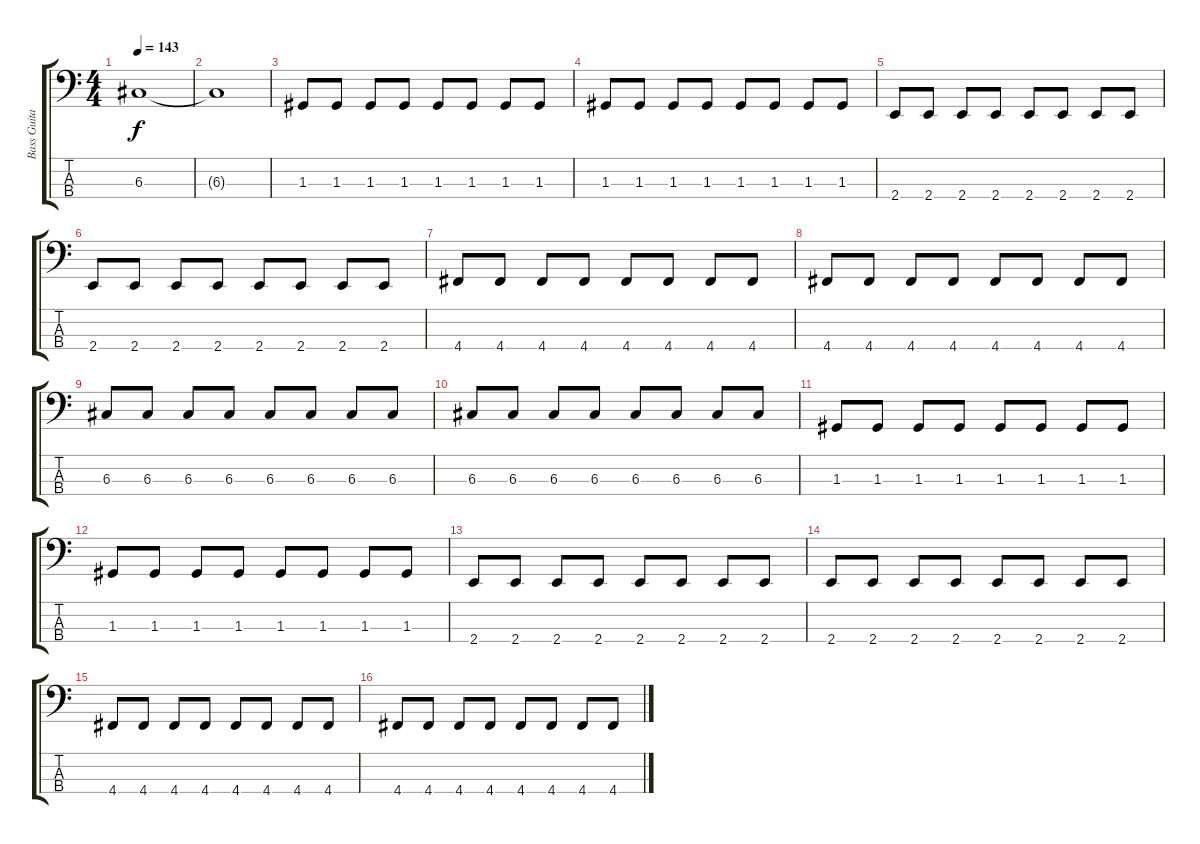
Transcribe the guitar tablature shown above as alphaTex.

\track ("Bass Guitar" "Bass Guita") {instrument electricbassfinger}
\staff {score tabs}
\tuning (F2 C2 G1 D1) {hide}
\ts (4 4)
\tempo 143
\clef f4
\ks c
6.3.1{dy f} |
6.3{t}.1 |
1.3.8 1.3.8 1.3.8 1.3.8 1.3.8 1.3.8 1.3.8 1.3.8 |
1.3.8 1.3.8 1.3.8 1.3.8 1.3.8 1.3.8 1.3.8 1.3.8 |
2.4.8 2.4.8 2.4.8 2.4.8 2.4.8 2.4.8 2.4.8 2.4.8 |
2.4.8 2.4.8 2.4.8 2.4.8 2.4.8 2.4.8 2.4.8 2.4.8 |
4.4.8 4.4.8 4.4.8 4.4.8 4.4.8 4.4.8 4.4.8 4.4.8 |
4.4.8 4.4.8 4.4.8 4.4.8 4.4.8 4.4.8 4.4.8 4.4.8 |
6.3.8 6.3.8 6.3.8 6.3.8 6.3.8 6.3.8 6.3.8 6.3.8 |
6.3.8 6.3.8 6.3.8 6.3.8 6.3.8 6.3.8 6.3.8 6.3.8 |
1.3.8 1.3.8 1.3.8 1.3.8 1.3.8 1.3.8 1.3.8 1.3.8 |
1.3.8 1.3.8 1.3.8 1.3.8 1.3.8 1.3.8 1.3.8 1.3.8 |
2.4.8 2.4.8 2.4.8 2.4.8 2.4.8 2.4.8 2.4.8 2.4.8 |
2.4.8 2.4.8 2.4.8 2.4.8 2.4.8 2.4.8 2.4.8 2.4.8 |
4.4.8 4.4.8 4.4.8 4.4.8 4.4.8 4.4.8 4.4.8 4.4.8 |
4.4.8 4.4.8 4.4.8 4.4.8 4.4.8 4.4.8 4.4.8 4.4.8
